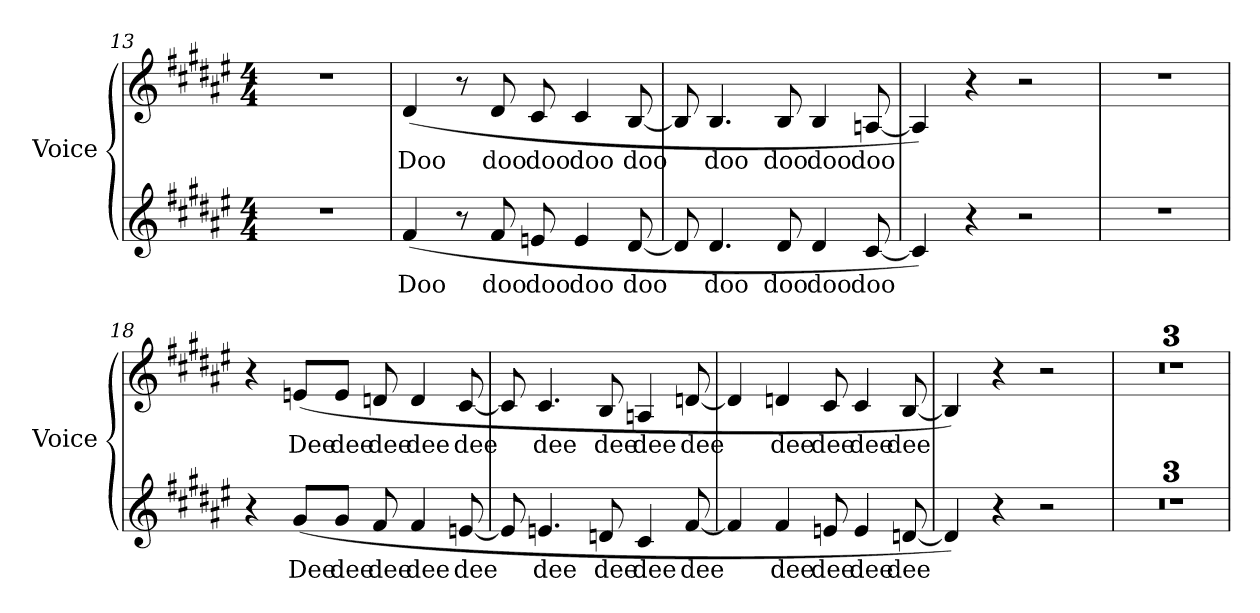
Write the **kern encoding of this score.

**kern	**text	**kern	**text
*part2	*part2	*part1	*part1
*staff2	*staff2	*staff1	*staff1
*I"Voice	*	*I"Voice	*
*I'Voice	*	*I'Voice	*
*clefG2	*	*clefG2	*
*k[f#c#g#d#a#e#]	*	*k[f#c#g#d#a#e#]	*
*F#:	*	*F#:	*
*M4/4	*	*M4/4	*
=13	=13	=13	=13
1r	.	1r	.
!!LO:LB:g=z
=14	=14	=14	=14
!	!LO:LY:b:color=#000000	!	!
!	!	!	!LO:LY:b:color=#000000
(4f#i/	Doo	(4d#i/	Doo
8r	.	8r	.
!	!LO:LY:b:color=#000000	!	!
!	!	!	!LO:LY:b:color=#000000
8f#i/	doo	8d#i/	doo
!	!LO:LY:b:color=#000000	!	!
!	!	!	!LO:LY:b:color=#000000
8eni/	doo	8c#i/	doo
!	!LO:LY:b:color=#000000	!	!
!	!	!	!LO:LY:b:color=#000000
4ei/	doo	4c#i/	doo
!	!LO:LY:b:color=#000000	!	!
!	!	!	!LO:LY:b:color=#000000
[8d#i/	doo	[8Bi/	doo
=15	=15	=15	=15
8d#i/]	.	8Bi/]	.
!	!LO:LY:b:color=#000000	!	!
!	!	!	!LO:LY:b:color=#000000
4.d#i/	doo	4.Bi/	doo
!	!LO:LY:b:color=#000000	!	!
!	!	!	!LO:LY:b:color=#000000
8d#i/	doo	8Bi/	doo
!	!LO:LY:b:color=#000000	!	!
!	!	!	!LO:LY:b:color=#000000
4d#i/	doo	4Bi/	doo
!	!LO:LY:b:color=#000000	!	!
!	!	!	!LO:LY:b:color=#000000
[8c#i/	doo	[8Ani/	doo
=16	=16	=16	=16
4c#i/])	.	4Ai/])	.
4r	.	4r	.
2r	.	2r	.
=17	=17	=17	=17
1r	.	1r	.
=18	=18	=18	=18
4r	.	4r	.
!	!LO:LY:b:color=#000000	!	!
!	!	!	!LO:LY:b:color=#000000
(8g#i/L	Dee	(8eni/L	Dee
!	!LO:LY:b:color=#000000	!	!
!	!	!	!LO:LY:b:color=#000000
8g#i/J	dee	8ei/J	dee
!	!LO:LY:b:color=#000000	!	!
!	!	!	!LO:LY:b:color=#000000
8f#i/	dee	8dni/	dee
!	!LO:LY:b:color=#000000	!	!
!	!	!	!LO:LY:b:color=#000000
4f#i/	dee	4di/	dee
!	!LO:LY:b:color=#000000	!	!
!	!	!	!LO:LY:b:color=#000000
[8eni/	dee	[8c#i/	dee
!!LO:LB:g=z
=19	=19	=19	=19
8ei/]	.	8c#i/]	.
!	!LO:LY:b:color=#000000	!	!
!	!	!	!LO:LY:b:color=#000000
4.eni/	dee	4.c#i/	dee
!	!LO:LY:b:color=#000000	!	!
!	!	!	!LO:LY:b:color=#000000
8dni/	dee	8Bi/	dee
!	!LO:LY:b:color=#000000	!	!
!	!	!	!LO:LY:b:color=#000000
4c#i/	dee	4Ani/	dee
!	!LO:LY:b:color=#000000	!	!
!	!	!	!LO:LY:b:color=#000000
[8f#i/	dee	[8dni/	dee
=20	=20	=20	=20
4f#i/]	.	4di/]	.
!	!LO:LY:b:color=#000000	!	!
!	!	!	!LO:LY:b:color=#000000
4f#i/	dee	4dni/	dee
!	!LO:LY:b:color=#000000	!	!
!	!	!	!LO:LY:b:color=#000000
8eni/	dee	8c#i/	dee
!	!LO:LY:b:color=#000000	!	!
!	!	!	!LO:LY:b:color=#000000
4ei/	dee	4c#i/	dee
!	!LO:LY:b:color=#000000	!	!
!	!	!	!LO:LY:b:color=#000000
[8dni/	dee	[8Bi/	dee
=21	=21	=21	=21
4di/])	.	4Bi/])	.
4r	.	4r	.
2r	.	2r	.
=22	=22	=22	=22
1r	.	1r	.
=23	=23	=23	=23
1r	.	1r	.
=24	=24	=24	=24
1r	.	1r	.
=	=	=	=
*-	*-	*-	*-
